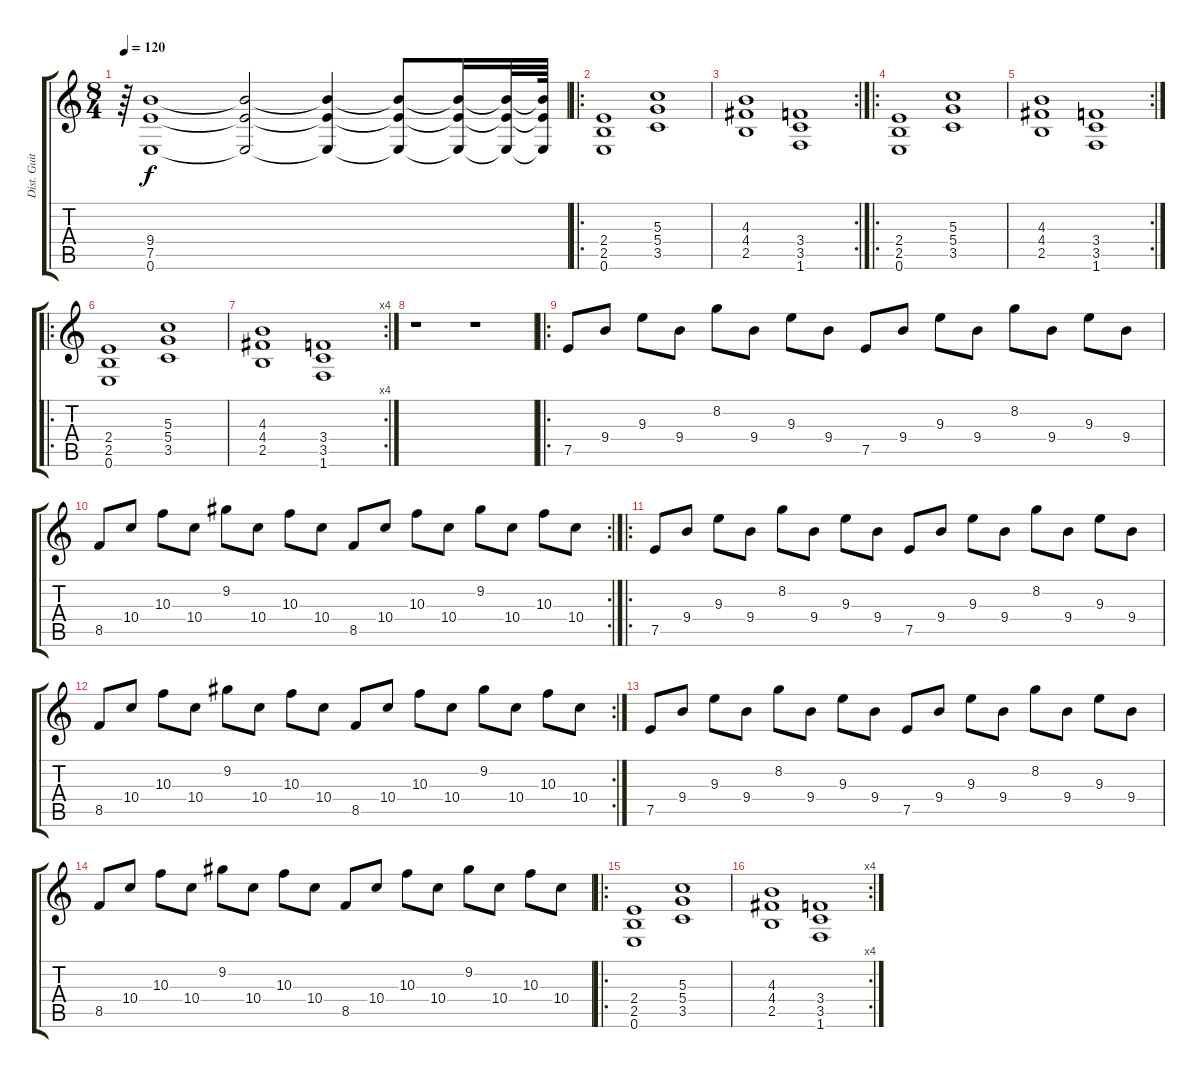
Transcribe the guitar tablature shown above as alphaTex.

\track ("Dist. Guitar" "Dist. Guit") {instrument distortionguitar}
\staff {score tabs}
\tuning (E4 B3 G3 D3 A2 E2) {hide}
\ts (8 4)
\tempo 120
\clef g2
\ks c
r.64{dy f volume 0 instrument distortionguitar} (9.4 7.5 0.6).1{volume 13} (9.4{t} 7.5{t} 0.6{t}).2 (9.4{t} 7.5{t} 0.6{t}).4 (9.4{t} 7.5{t} 0.6{t}).8 (9.4{t} 7.5{t} 0.6{t}).16 (9.4{t} 7.5{t} 0.6{t}).32 (9.4{t} 7.5{t} 0.6{t}).64 |
\ro
(2.4 2.5 0.6).1 (5.3 5.4 3.5).1 |
\rc 2
(4.3 4.4 2.5).1 (3.4 3.5 1.6).1 |
\ro
(2.4 2.5 0.6).1 (5.3 5.4 3.5).1 |
\rc 2
(4.3 4.4 2.5).1 (3.4 3.5 1.6).1 |
\ro
(2.4 2.5 0.6).1 (5.3 5.4 3.5).1 |
\rc 4
(4.3 4.4 2.5).1 (3.4 3.5 1.6).1 |
r.1 r.1 |
\ro
7.5.8{volume 10} 9.4.8 9.3.8 9.4.8 8.2.8 9.4.8 9.3.8 9.4.8 7.5.8 9.4.8 9.3.8 9.4.8 8.2.8 9.4.8 9.3.8 9.4.8 |
\rc 2
8.5.8 10.4.8 10.3.8 10.4.8 9.2.8 10.4.8 10.3.8 10.4.8 8.5.8 10.4.8 10.3.8 10.4.8 9.2.8 10.4.8 10.3.8 10.4.8 |
\ro
7.5.8 9.4.8 9.3.8 9.4.8 8.2.8 9.4.8 9.3.8 9.4.8 7.5.8 9.4.8 9.3.8 9.4.8 8.2.8 9.4.8 9.3.8 9.4.8 |
\rc 2
8.5.8 10.4.8 10.3.8 10.4.8 9.2.8 10.4.8 10.3.8 10.4.8 8.5.8 10.4.8 10.3.8 10.4.8 9.2.8 10.4.8 10.3.8 10.4.8 |
7.5.8 9.4.8 9.3.8 9.4.8 8.2.8 9.4.8 9.3.8 9.4.8 7.5.8 9.4.8 9.3.8 9.4.8 8.2.8 9.4.8 9.3.8 9.4.8 |
8.5.8 10.4.8 10.3.8 10.4.8 9.2.8 10.4.8 10.3.8 10.4.8 8.5.8 10.4.8 10.3.8 10.4.8 9.2.8 10.4.8 10.3.8 10.4.8 |
\ro
(2.4 2.5 0.6).1{volume 12} (5.3 5.4 3.5).1 |
\rc 4
(4.3 4.4 2.5).1 (3.4 3.5 1.6).1
